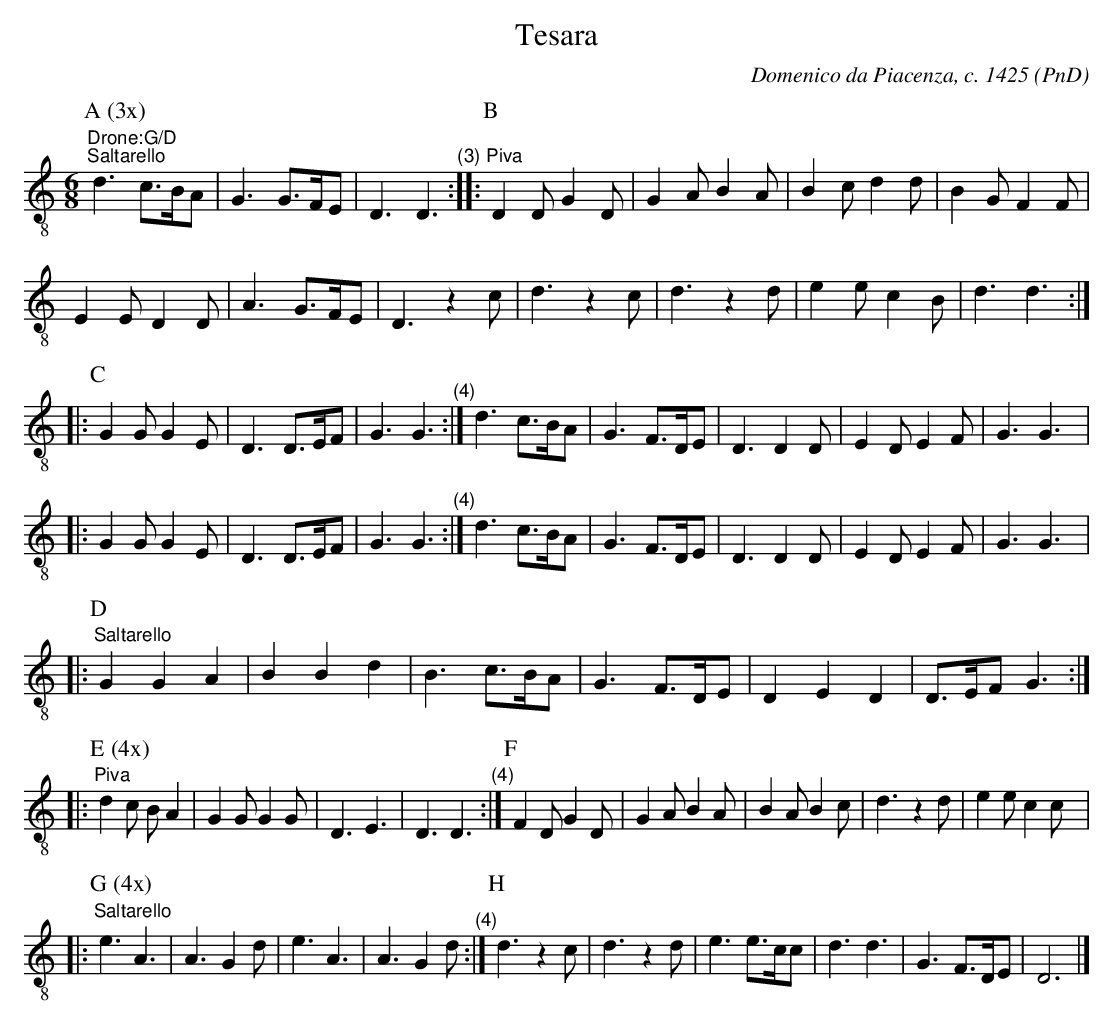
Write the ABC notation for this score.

X:1
T:Tesara
C:Domenico da Piacenza, c. 1425 (PnD)
M:6/8
L:1/8
K:G mix clef=G-8
P:A (3x)
"^Drone:G/D;Saltarello"d3 c3/B/A | G3 G3/F/E | D3 "^         (3)"D3 ::\
P:B
"^Piva"D2D G2D | G2A B2A | B2c d2d | B2G F2F |
E2E D2D | A3 G3/F/E | D3 z2c | d3 z2c | d3 z2d | e2e c2B | d3 d3 ::
P:C
G2G G2E | D3 D3/E/F | G3 G3 "^(4)":| d3 c3/B/A | G3 F3/D/E | D3 D2D | E2D E2F | G3 G3 |:
G2G G2E | D3 D3/E/F | G3 G3 "^(4)":| d3 c3/B/A | G3 F3/D/E | D3 D2D | E2D E2F | G3 G3 |:
P:D
"^Saltarello"G2G2A2 | B2B2d2 | B3 c3/2B/2A | G3 F3/2D/2E | D2E2D2 | D3/2E/2F G3 ::
P:E (4x)
"^Piva"d2c BA2 | G2G G2G | D3 E3 | D3 D3 "^(4)":| \
P:F
F2D G2D | G2A B2A | B2A B2c | d3 z2d | e2e c2c |:
P:G (4x)
"^Saltarello"e3 A3 | A3 G2d | e3 A3 | A3 G2d "^(4)":| \
P:H
d3 z2c | d3 z2d | e3 e3/2c/2c | d3 d3 | G3 F3/2D/2E | D6 |]
